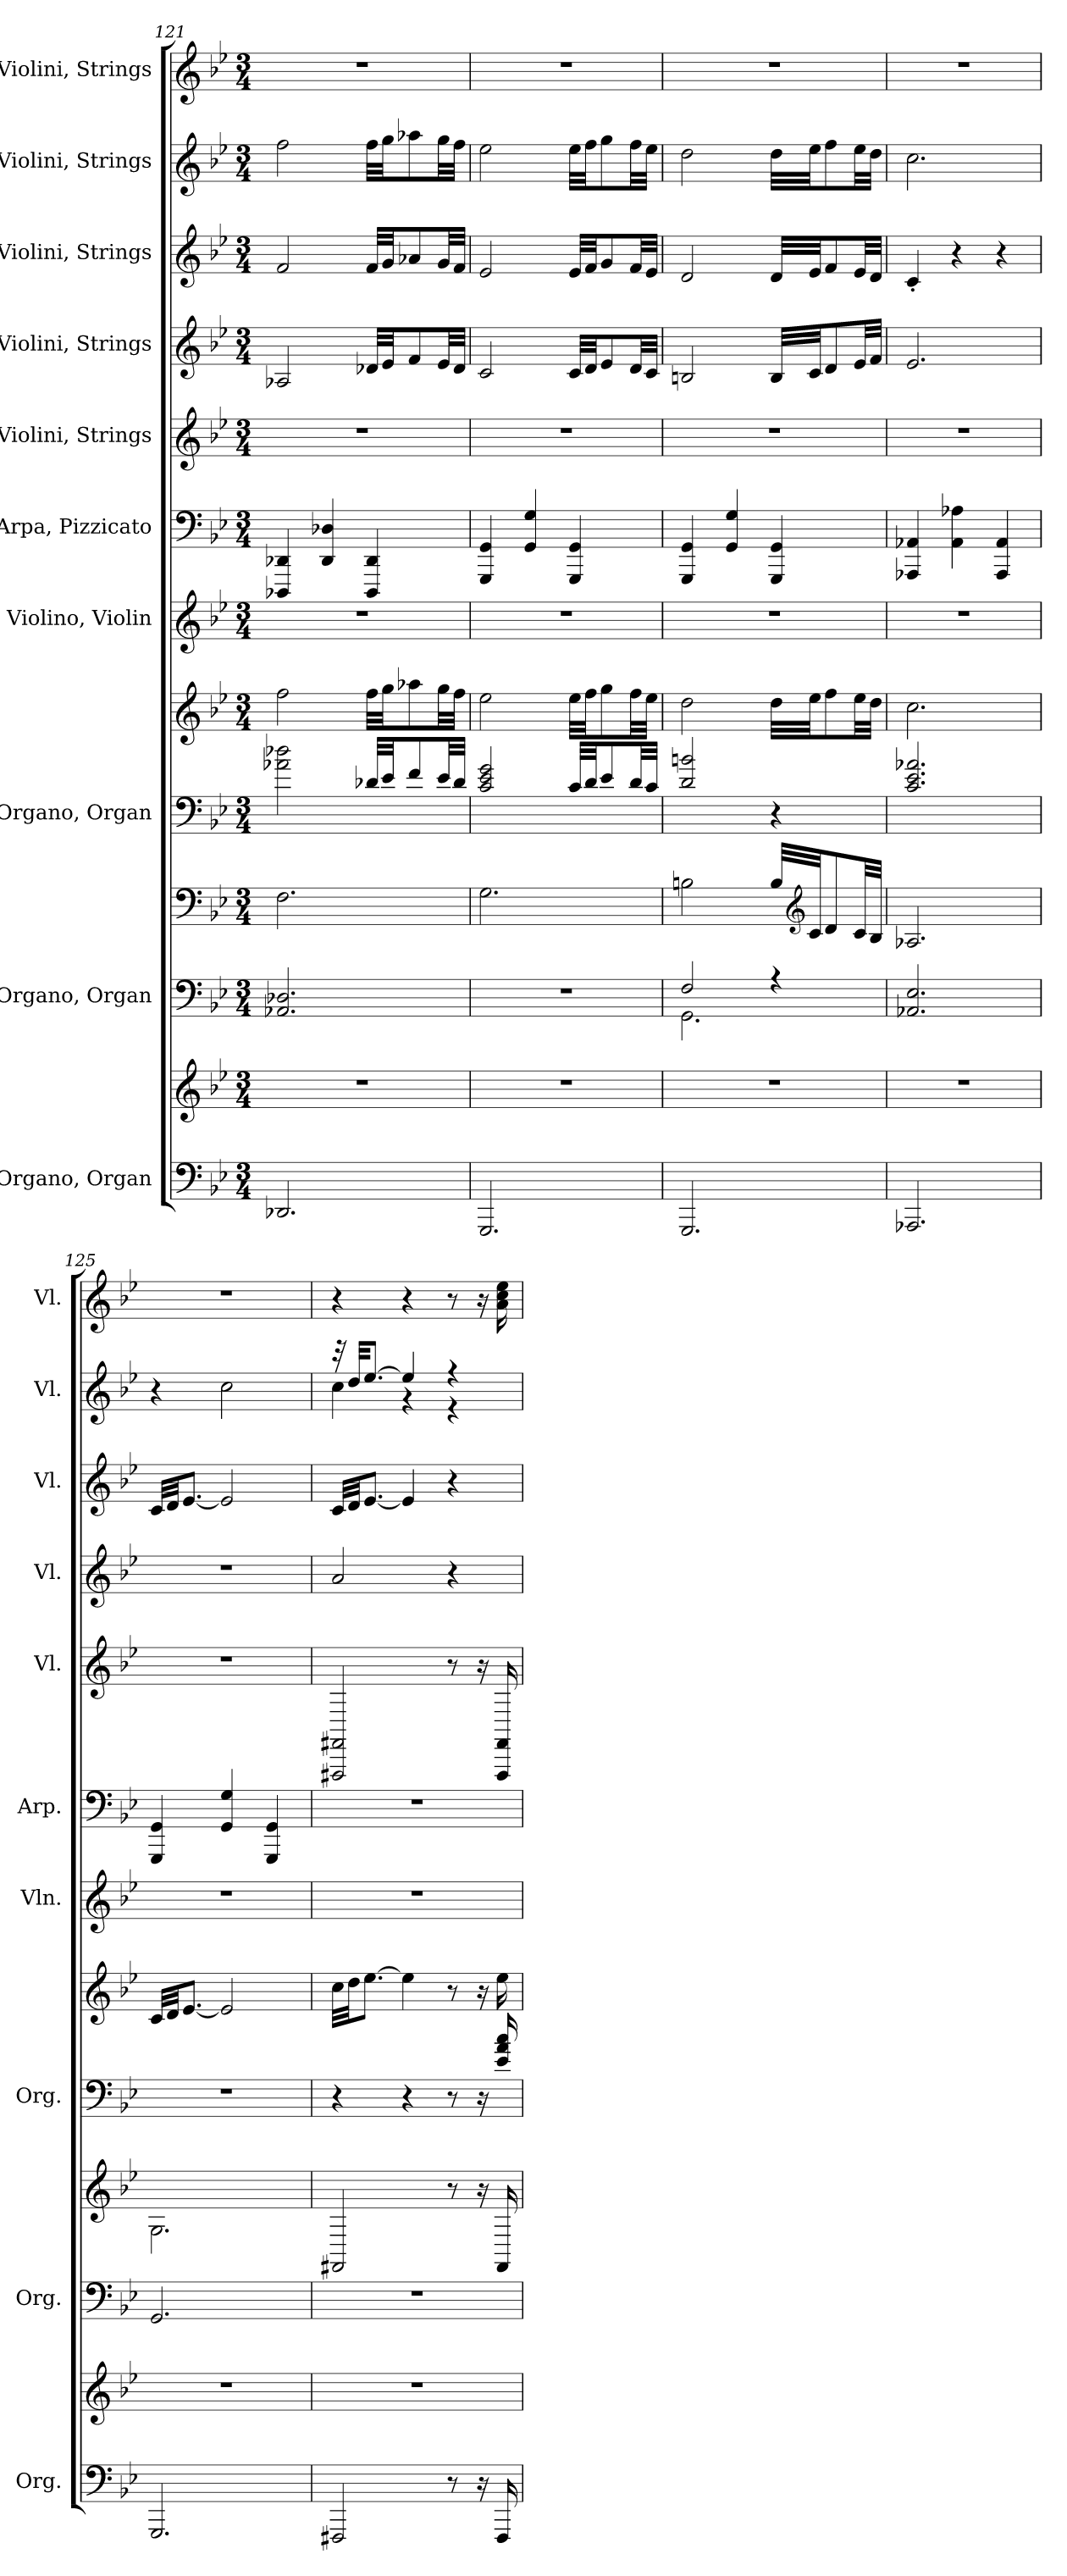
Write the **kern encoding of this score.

**kern	**kern	**kern	**kern	**kern	**kern	**kern	**kern	**kern	**kern	**kern	**kern	**kern
*part10	*part10	*part9	*part9	*part8	*part8	*part7	*part6	*part5	*part4	*part3	*part2	*part1
*staff13	*staff12	*staff11	*staff10	*staff9	*staff8	*staff7	*staff6	*staff5	*staff4	*staff3	*staff2	*staff1
*I"Organo, Organ	*	*I"Organo, Organ	*	*I"Organo, Organ	*	*I"Violino, Violin	*I"Arpa, Pizzicato	*I"Violini, Strings	*I"Violini, Strings	*I"Violini, Strings	*I"Violini, Strings	*I"Violini, Strings
*I'Org.	*	*I'Org.	*	*I'Org.	*	*I'Vln.	*I'Arp.	*I'Vl.	*I'Vl.	*I'Vl.	*I'Vl.	*I'Vl.
*clefF4	*clefG2	*clefF4	*clefF4	*clefF4	*clefG2	*clefG2	*clefF4	*clefG2	*clefG2	*clefG2	*clefG2	*clefG2
*k[b-e-]	*k[b-e-]	*k[b-e-]	*k[b-e-]	*k[b-e-]	*k[b-e-]	*k[b-e-]	*k[b-e-]	*k[b-e-]	*k[b-e-]	*k[b-e-]	*k[b-e-]	*k[b-e-]
*M3/4	*M3/4	*M3/4	*M3/4	*M3/4	*M3/4	*M3/4	*M3/4	*M3/4	*M3/4	*M3/4	*M3/4	*M3/4
=121	=121	=121	=121	=121	=121	=121	=121	=121	=121	=121	=121	=121
2.DD-X/	2.r	2.AA-X/ 2.D-X/	2.F\	2a-X\ 2dd-X\	2ff\	2.r	4DDD-X/ 4DD-X/	2.r	2A-X/	2f/	2ff\	2.r
.	.	.	.	.	.	.	4DD-/ 4D-X/	.	.	.	.	.
.	.	.	.	32d-X/LLL	32ff\LLL	.	4DDD-/ 4DD-/	.	32d-X/LLL	32f/LLL	32ff\LLL	.
.	.	.	.	32e-/JJ	32gg\JJ	.	.	.	32e-/JJ	32g/JJ	32gg\JJ	.
.	.	.	.	8f/	8aa-X\	.	.	.	8f/	8a-X/	8aa-X\	.
.	.	.	.	32e-/LL	32gg\LL	.	.	.	32e-/LL	32g/LL	32gg\LL	.
.	.	.	.	32d-/JJJ	32ff\JJJ	.	.	.	32d-/JJJ	32f/JJJ	32ff\JJJ	.
=122	=122	=122	=122	=122	=122	=122	=122	=122	=122	=122	=122	=122
2.GGG/	2.r	2.r	2.G\	2c/ 2e-/ 2g/	2ee-\	2.r	4GGG/ 4GG/	2.r	2c/	2e-/	2ee-\	2.r
.	.	.	.	.	.	.	4GG/ 4G/	.	.	.	.	.
.	.	.	.	32c/LLL	32ee-\LLL	.	4GGG/ 4GG/	.	32c/LLL	32e-/LLL	32ee-\LLL	.
.	.	.	.	32d/JJ	32ff\JJ	.	.	.	32d/JJ	32f/JJ	32ff\JJ	.
.	.	.	.	8e-/	8gg\	.	.	.	8e-/	8g/	8gg\	.
.	.	.	.	32d/LL	32ff\LL	.	.	.	32d/LL	32f/LL	32ff\LL	.
.	.	.	.	32c/JJJ	32ee-\JJJ	.	.	.	32c/JJJ	32e-/JJJ	32ee-\JJJ	.
=123	=123	=123	=123	=123	=123	=123	=123	=123	=123	=123	=123	=123
*	*	*^	*	*	*	*	*	*	*	*	*	*
2.GGG/	2.r	2F/	2.GG\	2Bn\	2d/ 2bn/	2dd\	2.r	4GGG/ 4GG/	2.r	2Bn/	2d/	2dd\	2.r
.	.	.	.	.	.	.	.	4GG/ 4G/	.	.	.	.	.
.	.	4r	.	32B/LLL	4r	32dd\LLL	.	4GGG/ 4GG/	.	32B/LLL	32d/LLL	32dd\LLL	.
*	*	*	*	*clefG2	*	*	*	*	*	*	*	*	*
.	.	.	.	32c/JJ	.	32ee-\JJ	.	.	.	32c/JJ	32e-/JJ	32ee-\JJ	.
.	.	.	.	8d/	.	8ff\	.	.	.	8d/	8f/	8ff\	.
.	.	.	.	32c/LL	.	32ee-\LL	.	.	.	32e-/LL	32e-/LL	32ee-\LL	.
.	.	.	.	32B/JJJ	.	32dd\JJJ	.	.	.	32f/JJJ	32d/JJJ	32dd\JJJ	.
*	*	*v	*v	*	*	*	*	*	*	*	*	*	*
!!LO:PB:g=z
=124	=124	=124	=124	=124	=124	=124	=124	=124	=124	=124	=124	=124
2.AAA-X/	2.r	2.AA-X/ 2.E-/	2.A-X/	2.c/ 2.e-/ 2.a-X/	2.cc\	2.r	4AAA-X/ 4AA-X/	2.r	2.e-/	4c'/	2.cc\	2.r
.	.	.	.	.	.	.	4AA-\ 4A-X\	.	.	4r	.	.
.	.	.	.	.	.	.	4AAA-/ 4AA-/	.	.	4r	.	.
=125	=125	=125	=125	=125	=125	=125	=125	=125	=125	=125	=125	=125
2.GGG/	2.r	2.GG/	2.G\	2.r	32c/LLL	2.r	4GGG/ 4GG/	2.r	2.r	32c/LLL	4r	2.r
.	.	.	.	.	32d/JJ	.	.	.	.	32d/JJ	.	.
.	.	.	.	.	[8.e-/J	.	.	.	.	[8.e-/J	.	.
.	.	.	.	.	2e-/]	.	4GG/ 4G/	.	.	2e-/]	2cc\	.
.	.	.	.	.	.	.	4GGG/ 4GG/	.	.	.	.	.
=126	=126	=126	=126	=126	=126	=126	=126	=126	=126	=126	=126	=126
*	*	*	*	*	*	*	*	*	*	*	*^	*
2FFF#X/	2.r	2.r	2FF#X/	4r	32cc\LLL	2.r	2.r	2FFF#X/ 2FF#X/	2a/	32c/LLL	32r	4cc\	4r
.	.	.	.	.	32dd\JJ	.	.	.	.	32d/JJ	32dd/KKL	.	.
.	.	.	.	.	[8.ee-\J	.	.	.	.	[8.e-/J	[8.ee-/J	.	.
.	.	.	.	4r	4ee-\]	.	.	.	.	4e-/]	4ee-/]	4r	4r
8r	.	.	8r	8r	8r	.	.	8r	4r	4r	4r	4r	8r
16r	.	.	16r	16r	16r	.	.	16r	.	.	.	.	16r
16FFF#/	.	.	16FF#/	16e-/ 16a/ 16cc/	16ee-\	.	.	16FFF#/ 16FF#/	.	.	.	.	16a\ 16cc\ 16ee-\
*	*	*	*	*	*	*	*	*	*	*	*v	*v	*
=	=	=	=	=	=	=	=	=	=	=	=	=
*-	*-	*-	*-	*-	*-	*-	*-	*-	*-	*-	*-	*-
